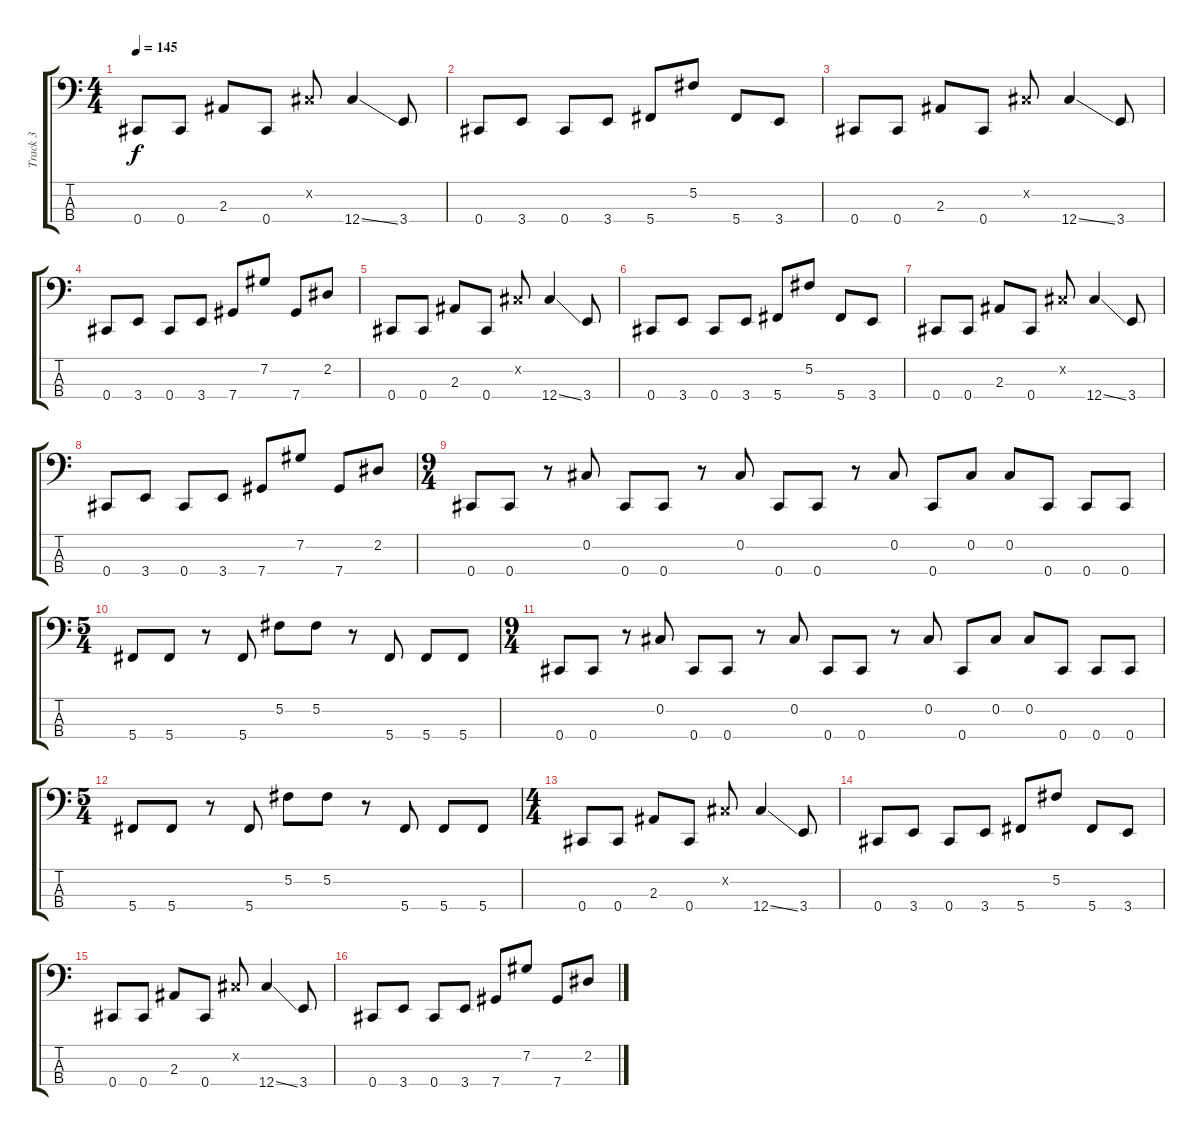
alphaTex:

\track ("Track 3" "Track 3") {instrument electricbassfinger}
\staff {score tabs}
\tuning (Gb2 Db2 Ab1 Db1) {hide}
\ts (4 4)
\tempo 145
\clef f4
\ks c
0.4.8{dy f} 0.4.8 2.3.8 0.4.8 0.2{x}.8{instrument slapbass1} 12.4{ss}.4 3.4.8{instrument electricbassfinger} |
0.4.8 3.4.8 0.4.8 3.4.8 5.4.8 5.2.8 5.4.8 3.4.8 |
0.4.8 0.4.8 2.3.8 0.4.8 0.2{x}.8{instrument slapbass1} 12.4{ss}.4 3.4.8{instrument electricbassfinger} |
0.4.8 3.4.8 0.4.8 3.4.8 7.4.8 7.2.8 7.4.8 2.2.8 |
0.4.8 0.4.8 2.3.8 0.4.8 0.2{x}.8{instrument slapbass1} 12.4{ss}.4 3.4.8{instrument electricbassfinger} |
0.4.8 3.4.8 0.4.8 3.4.8 5.4.8 5.2.8 5.4.8 3.4.8 |
0.4.8 0.4.8 2.3.8 0.4.8 0.2{x}.8{instrument slapbass1} 12.4{ss}.4 3.4.8{instrument electricbassfinger} |
0.4.8 3.4.8 0.4.8 3.4.8 7.4.8 7.2.8 7.4.8 2.2.8 |
\ts (9 4)
0.4.8 0.4.8 r.8 0.2.8 0.4.8 0.4.8 r.8 0.2.8 0.4.8 0.4.8 r.8 0.2.8 0.4.8 0.2.8 0.2.8 0.4.8 0.4.8 0.4.8 |
\ts (5 4)
5.4.8 5.4.8 r.8 5.4.8 5.2.8 5.2.8 r.8 5.4.8 5.4.8 5.4.8 |
\ts (9 4)
0.4.8 0.4.8 r.8 0.2.8 0.4.8 0.4.8 r.8 0.2.8 0.4.8 0.4.8 r.8 0.2.8 0.4.8 0.2.8 0.2.8 0.4.8 0.4.8 0.4.8 |
\ts (5 4)
5.4.8 5.4.8 r.8 5.4.8 5.2.8 5.2.8 r.8 5.4.8 5.4.8 5.4.8 |
\ts (4 4)
0.4.8 0.4.8 2.3.8 0.4.8 0.2{x}.8{instrument slapbass1} 12.4{ss}.4 3.4.8{instrument electricbassfinger} |
0.4.8 3.4.8 0.4.8 3.4.8 5.4.8 5.2.8 5.4.8 3.4.8 |
0.4.8 0.4.8 2.3.8 0.4.8 0.2{x}.8{instrument slapbass1} 12.4{ss}.4 3.4.8{instrument electricbassfinger} |
0.4.8 3.4.8 0.4.8 3.4.8 7.4.8 7.2.8 7.4.8 2.2.8
